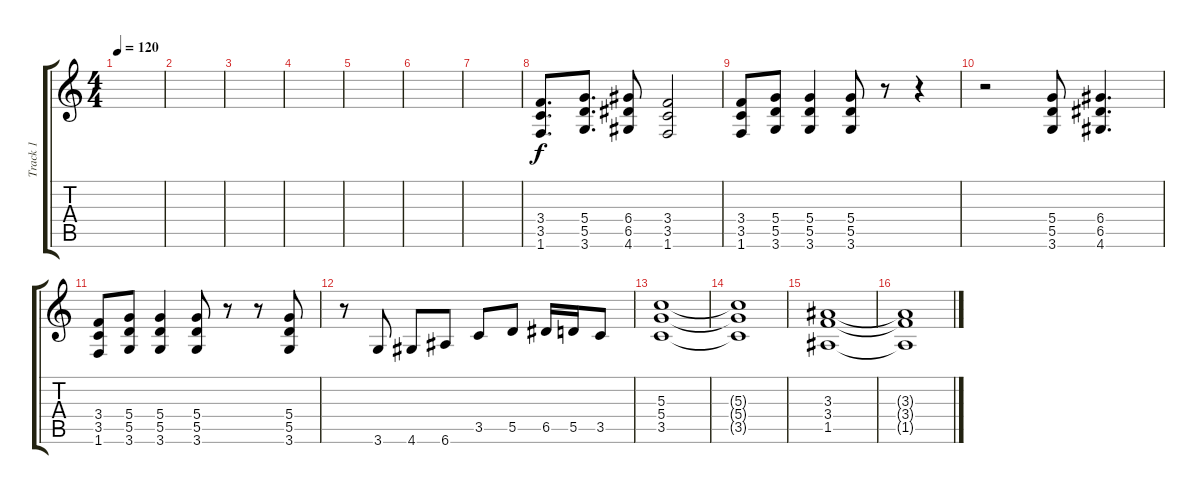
\track ("Track 1" "Track 1") {instrument distortionguitar}
\staff {score tabs}
\tuning (E4 B3 G3 D3 A2 E2) {hide}
\ts (4 4)
\tempo 120
\clef g2
\ks c
|
|
|
|
|
|
|
(3.4 3.5 1.6).8{d volume 16} (5.4 5.5 3.6).8{d} (6.4 6.5 4.6).8 (3.4 3.5 1.6).2 |
(3.4 3.5 1.6).8 (5.4 5.5 3.6).8 (5.4 5.5 3.6).4 (5.4 5.5 3.6).8 r.8 r.4 |
r.2 (5.4 5.5 3.6).8 (6.4 6.5 4.6).4{d} |
(3.4 3.5 1.6).8 (5.4 5.5 3.6).8 (5.4 5.5 3.6).4 (5.4 5.5 3.6).8 r.8 r.8 (5.4 5.5 3.6).8 |
r.8 3.6.8 4.6.8 6.6.8 3.5.8 5.5.8 6.5.16 5.5.16 3.5.8 |
(5.3 5.4 3.5).1 |
(5.3{t} 5.4{t} 3.5{t}).1 |
(3.3 3.4 1.5).1 |
(3.3{t} 3.4{t} 1.5{t}).1
